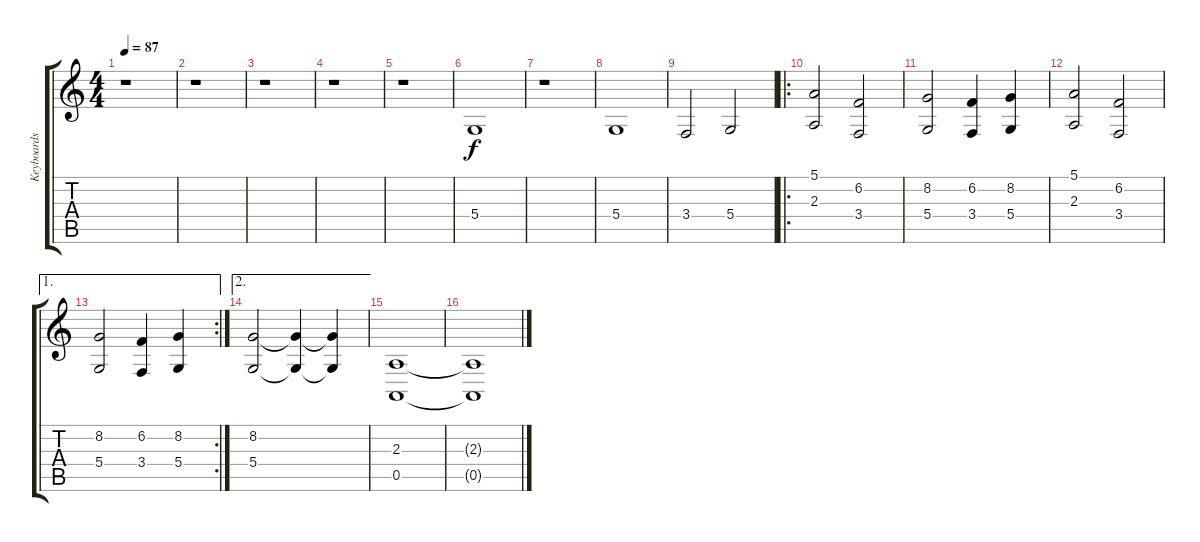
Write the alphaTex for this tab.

\track ("Keyboards" "Keyboards") {instrument stringensemble1}
\staff {score tabs}
\tuning (E4 B3 G3 D3 A2 E2) {hide}
\ts (4 4)
\tempo 87
\clef g2
\ks c
r.1{dy f} |
r.1 |
r.1 |
r.1 |
r.1 |
5.4.1 |
r.1 |
5.4.1 |
3.4.2 5.4.2 |
\ro
(5.1 2.3).2 (6.2 3.4).2 |
(8.2 5.4).2 (6.2 3.4).4 (8.2 5.4).4 |
(5.1 2.3).2 (6.2 3.4).2 |
\ae 1
\rc 2
(8.2 5.4).2 (6.2 3.4).4 (8.2 5.4).4 |
\ae 2
(8.2 5.4).2 (8.2{t} 5.4{t}).4 (8.2{t} 5.4{t}).4 |
(2.3 0.5).1 |
(2.3{t} 0.5{t}).1
